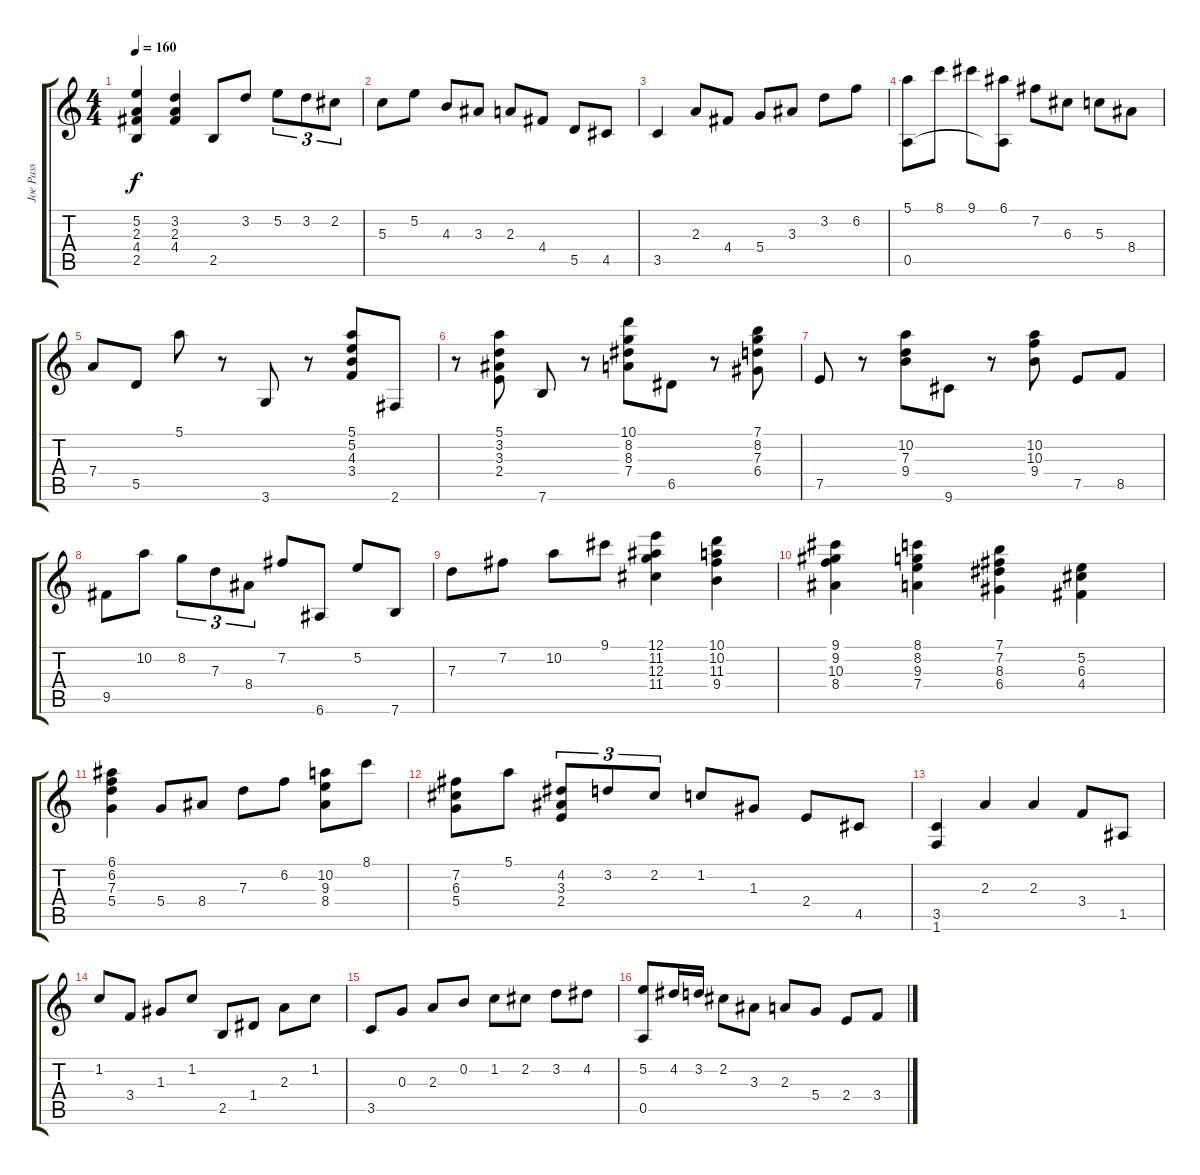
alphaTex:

\track ("Joe Pass" "Joe Pass") {instrument electricguitarjazz}
\staff {score tabs}
\tuning (E4 B3 G3 D3 A2 E2) {hide}
\ts (4 4)
\tempo 160
\clef g2
\ks c
(5.2 2.3 4.4 2.5).4{dy f} (3.2 2.3 4.4).4 2.5.8 3.2.8 5.2.8{tu (3 2)} 3.2.8{tu (3 2)} 2.2.8{tu (3 2)} |
5.3.8 5.2.8 4.3.8 3.3.8 2.3.8 4.4.8 5.5.8 4.5.8 |
3.5.4 2.3.8 4.4.8 5.4.8 3.3.8 3.2.8 6.2.8 |
(5.1 0.5).8 8.1.8 9.1.8 (6.1 0.5{t}).8 7.2.8 6.3.8 5.3.8 8.4.8 |
7.4.8 5.5.8 5.1.8 r.8 3.6.8 r.8 (5.1 5.2 4.3 3.4).8 2.6.8 |
r.8 (5.1 3.2 3.3 2.4).8 7.6.8 r.8 (10.1 8.2 8.3 7.4).8 6.5.8 r.8 (7.1 8.2 7.3 6.4).8 |
7.5.8 r.8 (10.2 7.3 9.4).8 9.6.8 r.8 (10.2 10.3 9.4).8 7.5.8 8.5.8 |
9.5.8 10.2.8 8.2.8{tu (3 2)} 7.3.8{tu (3 2)} 8.4.8{tu (3 2)} 7.2.8 6.6.8 5.2.8 7.6.8 |
7.3.8 7.2.8 10.2.8 9.1.8 (12.1 11.2 12.3 11.4).4 (10.1 10.2 11.3 9.4).4 |
(9.1 9.2 10.3 8.4).4 (8.1 8.2 9.3 7.4).4 (7.1 7.2 8.3 6.4).4 (5.2 6.3 4.4).4 |
(6.1 6.2 7.3 5.4).4 5.4.8 8.4.8 7.3.8 6.2.8 (10.2 9.3 8.4).8 8.1.8 |
(7.2 6.3 5.4).8 5.1.8 (4.2 3.3 2.4).8{tu (3 2)} 3.2.8{tu (3 2)} 2.2.8{tu (3 2)} 1.2.8 1.3.8 2.4.8 4.5.8 |
(3.5 1.6).4 2.3.4 2.3.4 3.4.8 1.5.8 |
1.2.8 3.4.8 1.3.8 1.2.8 2.5.8 1.4.8 2.3.8 1.2.8 |
3.5.8 0.3.8 2.3.8 0.2.8 1.2.8 2.2.8 3.2.8 4.2.8 |
(5.2 0.5).8 4.2.16 3.2.16 2.2.8 3.3.8 2.3.8 5.4.8 2.4.8 3.4.8
